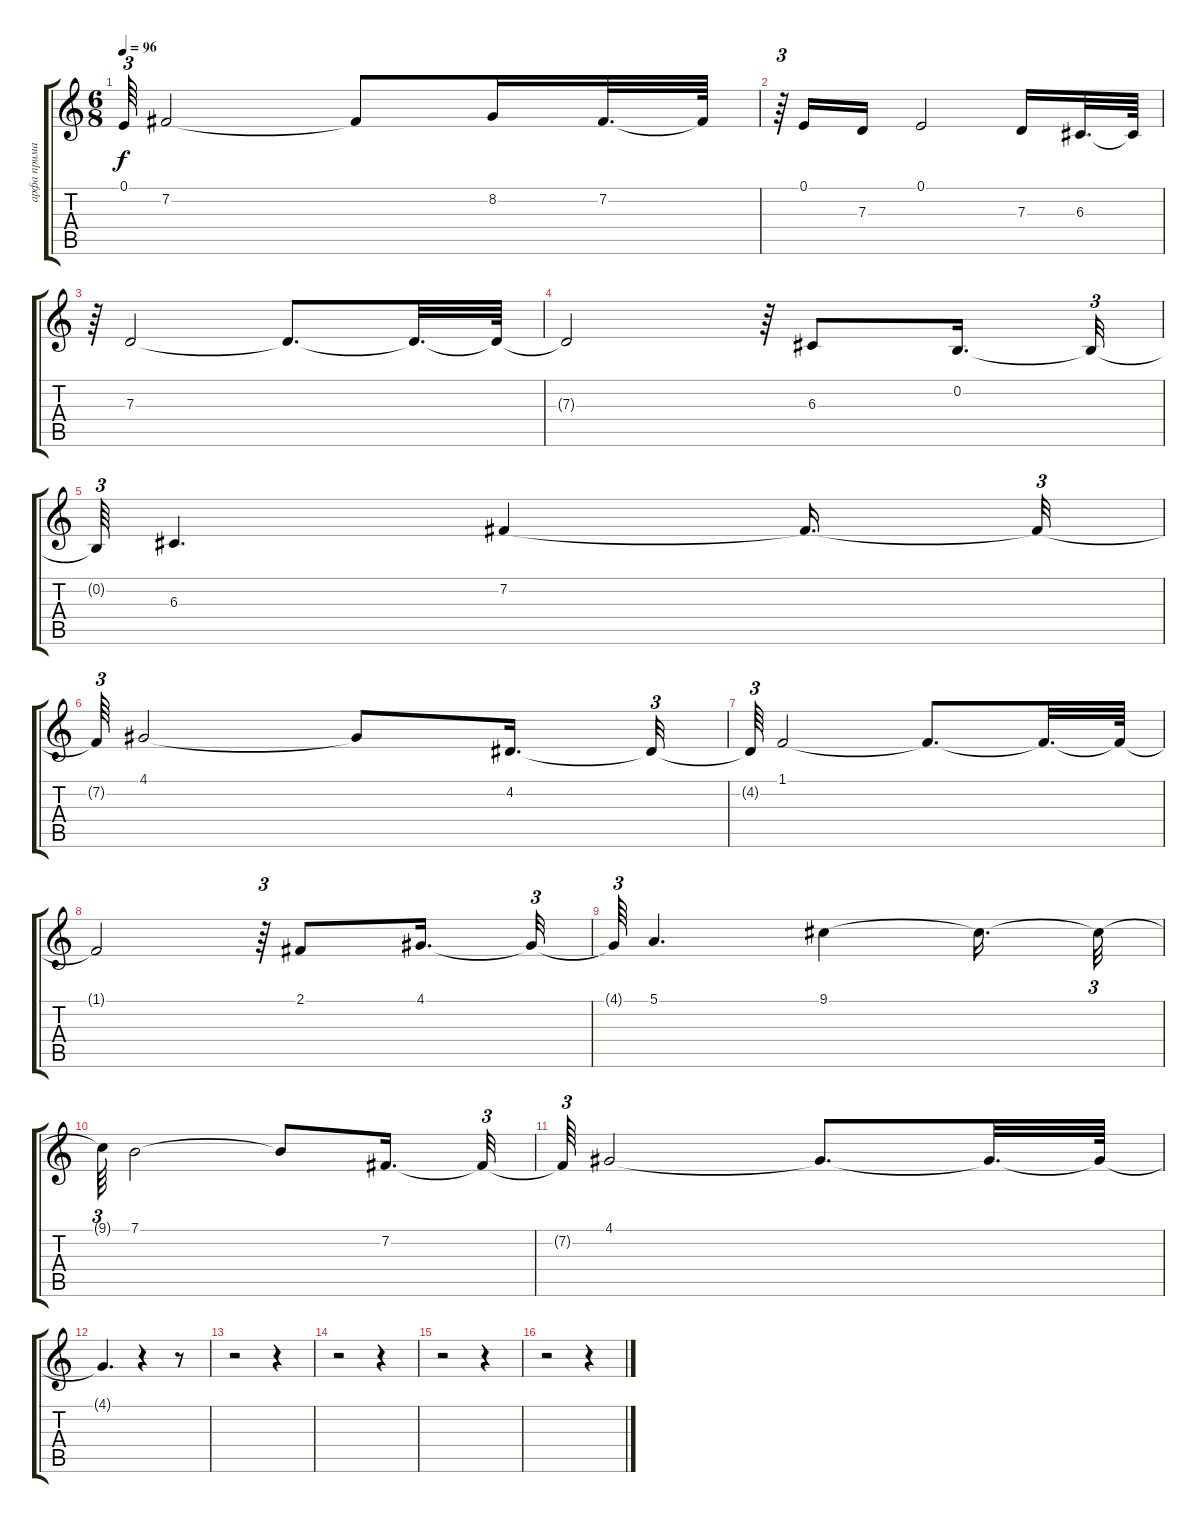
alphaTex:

\track ("арфа прима" "арфа прима") {instrument harpsichord}
\staff {score tabs}
\tuning (E4 B3 G3 D3 A2 E2) {hide}
\ts (6 8)
\tempo 96
\clef g2
\ks c
0.1{t}.64{tu (3 2) dy f} 7.2.2 7.2{t}.8 8.2.16 7.2.32{d} 7.2{t}.64 |
r.64{tu (3 2)} 0.1.16 7.3.16 0.1.2 7.3.16 6.3.32{d} 6.3{t}.64 |
r.64{tu (3 2)} 7.3.2 7.3{t}.8{d} 7.3{t}.32{d} 7.3{t}.64 |
7.3{t}.2 r.64{tu (3 2)} 6.3.8 0.2.16{d} 0.2{t}.32{tu (3 2)} |
0.2{t}.64{tu (3 2)} 6.3.4{d} 7.2.4 7.2{t}.16{d} 7.2{t}.32{tu (3 2)} |
7.2{t}.64{tu (3 2)} 4.1.2 4.1{t}.8 4.2.16{d} 4.2{t}.32{tu (3 2)} |
4.2{t}.64{tu (3 2)} 1.1.2 1.1{t}.8{d} 1.1{t}.32{d} 1.1{t}.64 |
1.1{t}.2 r.64{tu (3 2)} 2.1.8 4.1.16{d} 4.1{t}.32{tu (3 2)} |
4.1{t}.64{tu (3 2)} 5.1.4{d} 9.1.4 9.1{t}.16{d} 9.1{t}.32{tu (3 2)} |
9.1{t}.64{tu (3 2)} 7.1.2 7.1{t}.8 7.2.16{d} 7.2{t}.32{tu (3 2)} |
7.2{t}.64{tu (3 2)} 4.1.2 4.1{t}.8{d} 4.1{t}.32{d} 4.1{t}.64 |
4.1{t}.4{d} r.4 r.8 |
r.2 r.4 |
r.2 r.4 |
r.2 r.4 |
r.2 r.4
